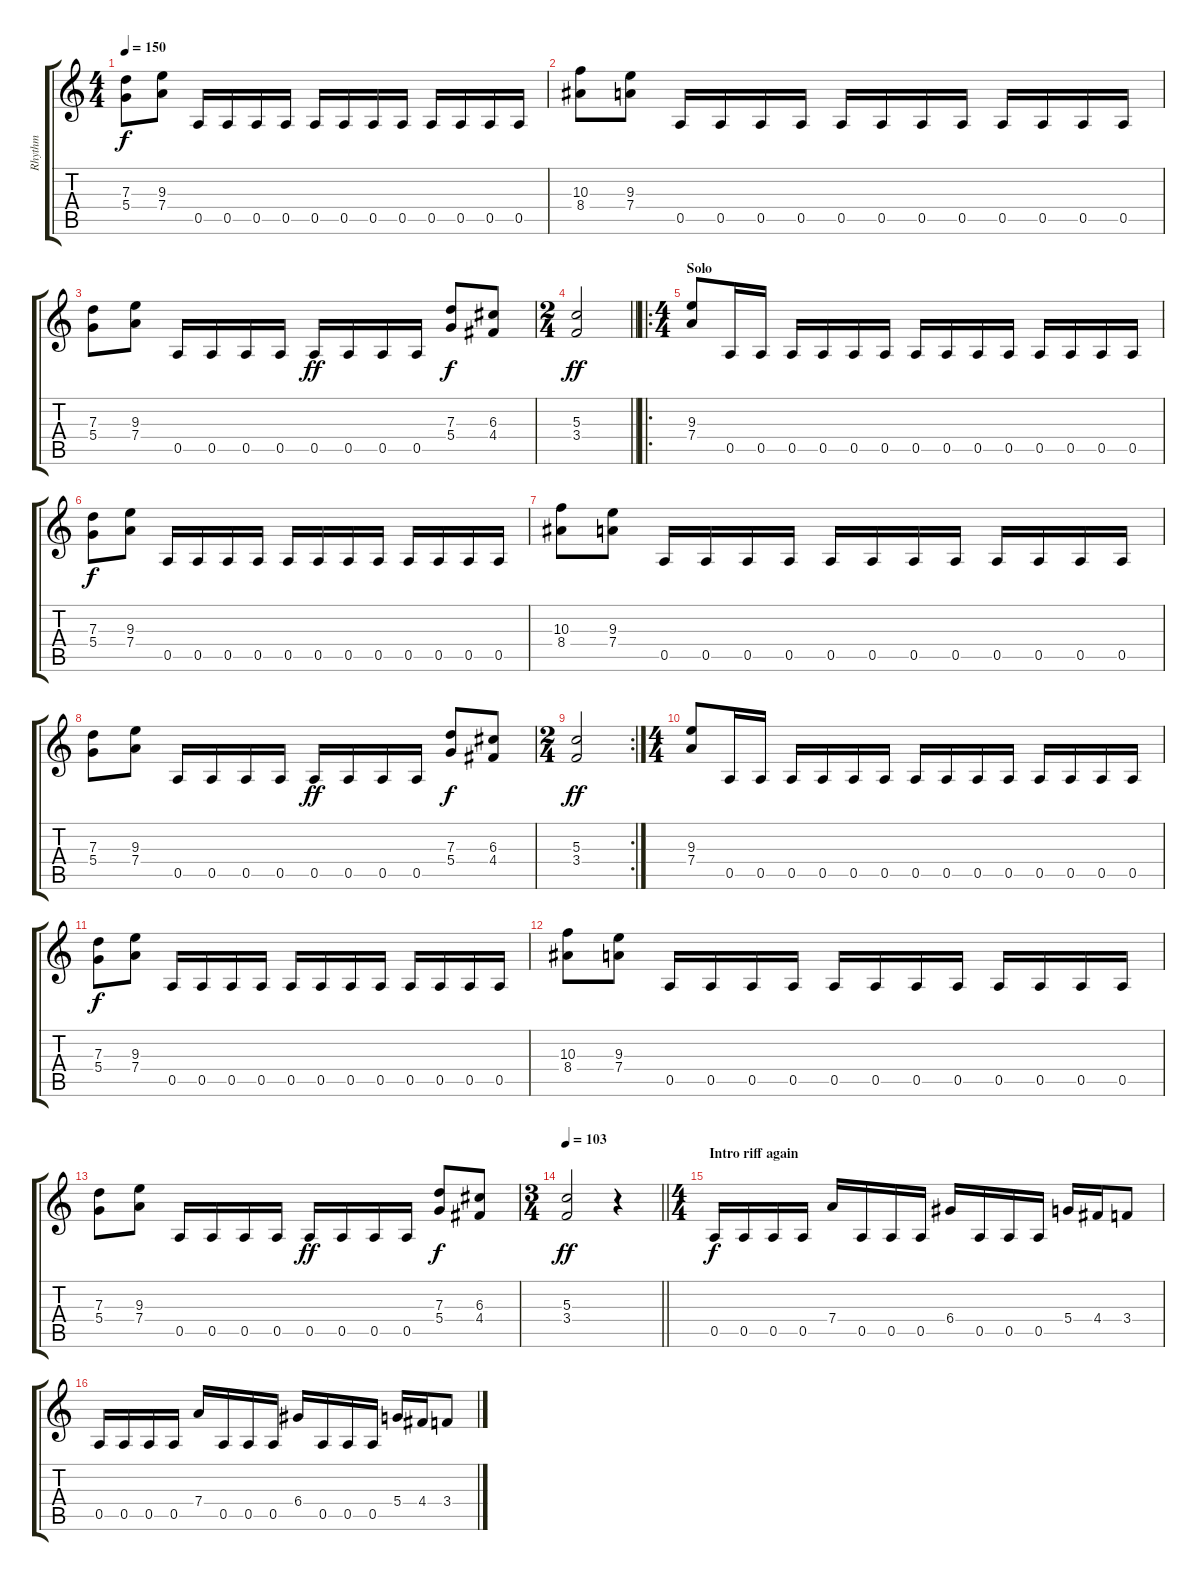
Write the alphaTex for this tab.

\track ("Rhythm" "Rhythm") {instrument overdrivenguitar}
\staff {score tabs}
\tuning (E4 B3 G3 D3 A2 E2) {hide}
\ts (4 4)
\tempo 150
\clef g2
\ks c
(7.3 5.4).8{dy f} (9.3 7.4).8 0.5.16 0.5.16 0.5.16 0.5.16 0.5.16 0.5.16 0.5.16 0.5.16 0.5.16 0.5.16 0.5.16 0.5.16 |
(10.3 8.4).8 (9.3 7.4).8 0.5.16 0.5.16 0.5.16 0.5.16 0.5.16 0.5.16 0.5.16 0.5.16 0.5.16 0.5.16 0.5.16 0.5.16 |
(7.3 5.4).8 (9.3 7.4).8 0.5.16 0.5.16 0.5.16 0.5.16 0.5.16{dy ff} 0.5.16 0.5.16 0.5.16 (7.3 5.4).8{dy f} (6.3 4.4).8 |
\ts (2 4)
\barLineRight lightlight
(5.3 3.4).2{dy ff} |
\ro
\ts (4 4)
\section ("" "Solo")
(9.3 7.4).8 0.5.16 0.5.16 0.5.16 0.5.16 0.5.16 0.5.16 0.5.16 0.5.16 0.5.16 0.5.16 0.5.16 0.5.16 0.5.16 0.5.16 |
(7.3 5.4).8{dy f} (9.3 7.4).8 0.5.16 0.5.16 0.5.16 0.5.16 0.5.16 0.5.16 0.5.16 0.5.16 0.5.16 0.5.16 0.5.16 0.5.16 |
(10.3 8.4).8 (9.3 7.4).8 0.5.16 0.5.16 0.5.16 0.5.16 0.5.16 0.5.16 0.5.16 0.5.16 0.5.16 0.5.16 0.5.16 0.5.16 |
(7.3 5.4).8 (9.3 7.4).8 0.5.16 0.5.16 0.5.16 0.5.16 0.5.16{dy ff} 0.5.16 0.5.16 0.5.16 (7.3 5.4).8{dy f} (6.3 4.4).8 |
\rc 2
\ts (2 4)
(5.3 3.4).2{dy ff} |
\ts (4 4)
(9.3 7.4).8 0.5.16 0.5.16 0.5.16 0.5.16 0.5.16 0.5.16 0.5.16 0.5.16 0.5.16 0.5.16 0.5.16 0.5.16 0.5.16 0.5.16 |
(7.3 5.4).8{dy f} (9.3 7.4).8 0.5.16 0.5.16 0.5.16 0.5.16 0.5.16 0.5.16 0.5.16 0.5.16 0.5.16 0.5.16 0.5.16 0.5.16 |
(10.3 8.4).8 (9.3 7.4).8 0.5.16 0.5.16 0.5.16 0.5.16 0.5.16 0.5.16 0.5.16 0.5.16 0.5.16 0.5.16 0.5.16 0.5.16 |
(7.3 5.4).8 (9.3 7.4).8 0.5.16 0.5.16 0.5.16 0.5.16 0.5.16{dy ff} 0.5.16 0.5.16 0.5.16 (7.3 5.4).8{dy f} (6.3 4.4).8 |
\ts (3 4)
\tempo 103
\barLineRight lightlight
(5.3 3.4).2{dy ff} r.4 |
\ts (4 4)
\section ("" "Intro riff again")
0.5.16{dy f} 0.5.16 0.5.16 0.5.16 7.4.16 0.5.16 0.5.16 0.5.16 6.4.16 0.5.16 0.5.16 0.5.16 5.4.16 4.4.16 3.4.8 |
0.5.16 0.5.16 0.5.16 0.5.16 7.4.16 0.5.16 0.5.16 0.5.16 6.4.16 0.5.16 0.5.16 0.5.16 5.4.16 4.4.16 3.4.8
